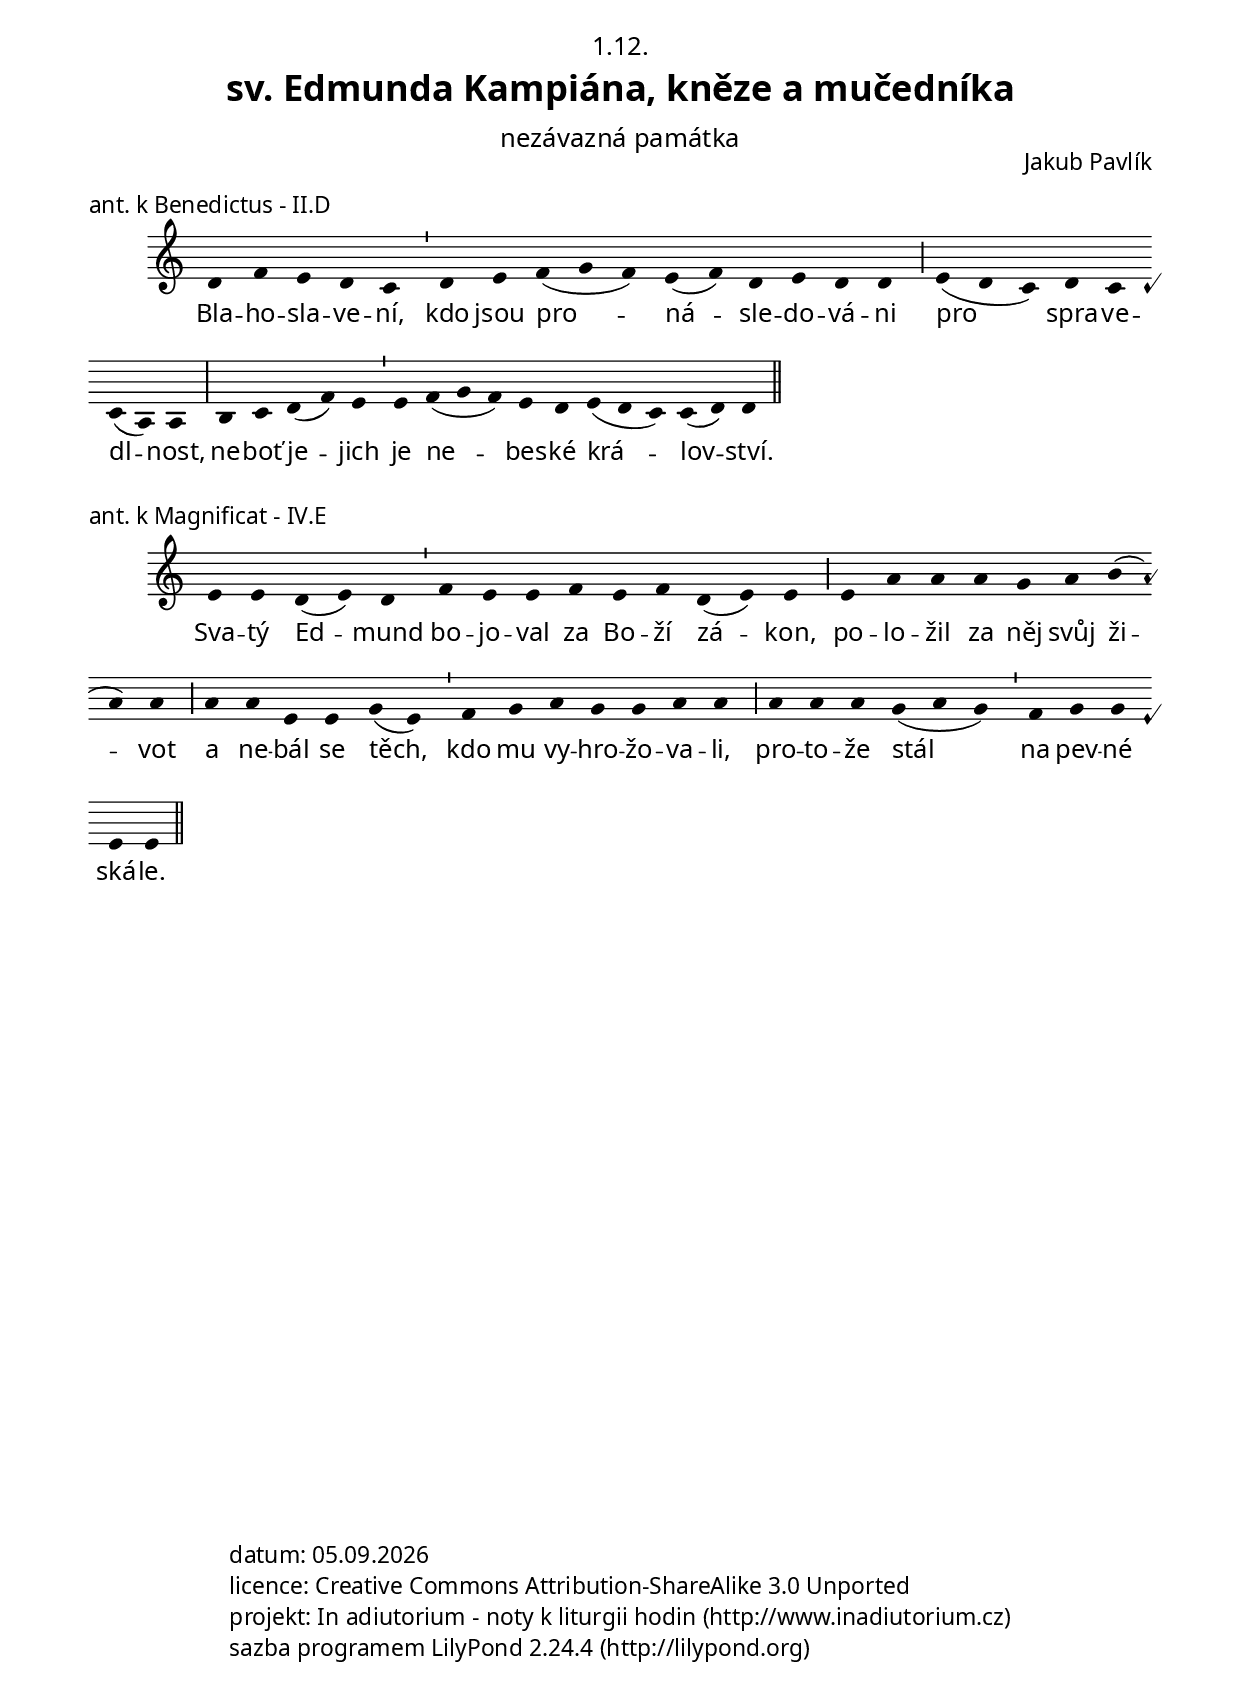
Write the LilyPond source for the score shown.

\version "2.17.5"

\include "../spolecne.ly"

\header {
  title = \markup\titleSvatek 
            "sv. Edmunda Kampiána, kněze a mučedníka" 
            "nezávazná památka"
            1.12.
  composer = "Jakub Pavlík"
}

\score {
  \relative c' {
    \choralniRezim
    d4 f e d c \barMin d e f(  g f) e( f) d e d d \barMaior
    e( d c) d c c( a) a \barMax
    b c d( f) e \barMin e f( g f) e d e( d c) c( d) d \barFinalis
  }
  \addlyrics {
    Bla -- ho -- sla -- ve -- ní,
    kdo jsou pro -- ná -- sle -- do -- vá -- ni 
    pro spra -- ve -- dl -- nost,
    ne -- boť je -- jich je ne -- bes -- ké krá -- lov -- ství.
  }
  \header {
    quid = "ant. k Benedictus"
    modus = "II"
    differentia = "D" 
    psalmus = ""
    fial = "commune/commune_vicemucedniku.ly#rch-aben"
    piece = \markup {\sestavTitulekBezZalmu}
  }
}

\score {
  \relative c' {
    \choralniRezim
    e4 e d( e) d \barMin f e e f e f d( e) e \barMaior
    e a a a g a b( a) a \barMaior
    a a e e g( e) \barMin f g a g g a a \barMaior
    a a a g( a g) \barMin f g g e e \barFinalis
  }
  \addlyrics {
    Sva -- tý Ed -- mund bo -- jo -- val za Bo -- ží zá -- kon,
    po -- lo -- žil za něj svůj ži -- vot
    a ne -- bál se těch, kdo mu vy -- hro -- žo -- va -- li,
    pro -- to -- že stál na pev -- né ská -- le.
  }
  \header {
    quid = "ant. k Magnificat"
    modus = "IV"
    differentia = "E" 
    psalmus = ""
    id = ""
    piece = \markup {\sestavTitulekBezZalmu}
  }
}